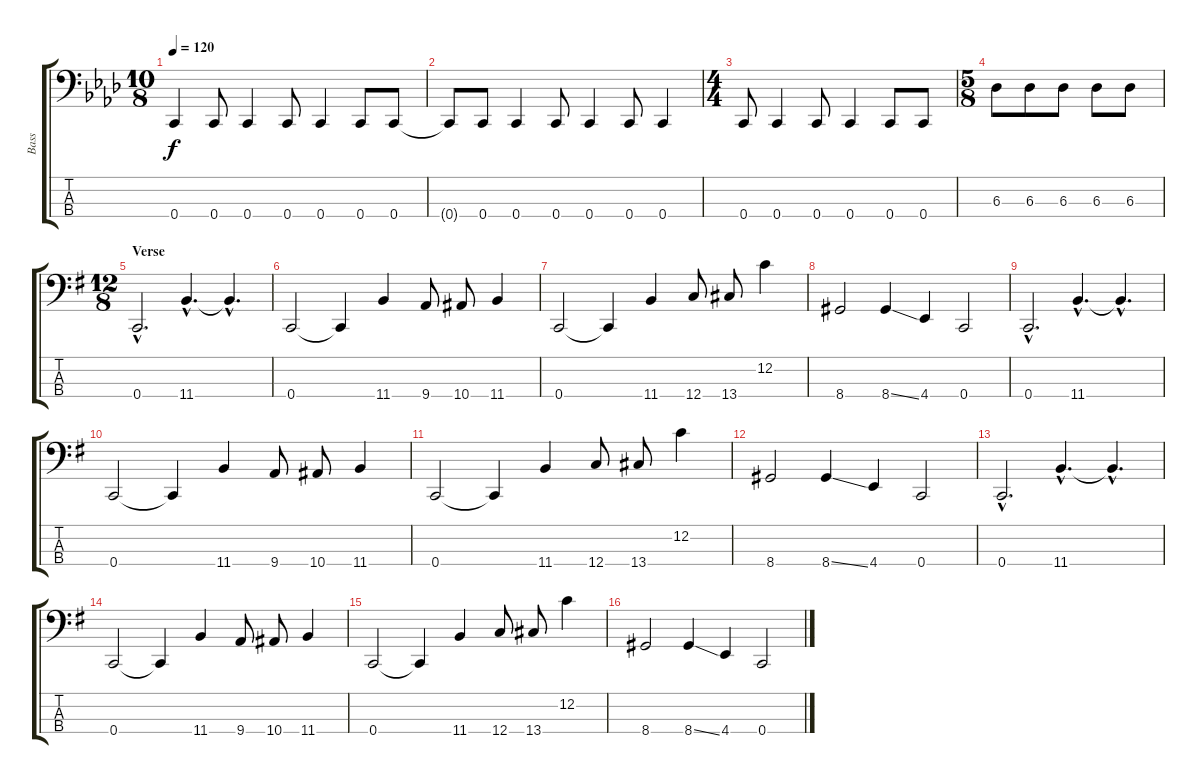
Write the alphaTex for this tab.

\track ("Bass" "Bass") {instrument electricbasspick}
\staff {score tabs}
\tuning (F2 C2 G1 C1) {hide}
\ts (10 8)
\tempo 120
\clef f4
\ks ab
0.4.4{dy f} 0.4.8 0.4.4 0.4.8 0.4.4 0.4.8 0.4.8 |
0.4{t}.8 0.4.8 0.4.4 0.4.8 0.4.4 0.4.8 0.4.4 |
\ts (4 4)
0.4.8 0.4.4 0.4.8 0.4.4 0.4.8 0.4.8 |
\ts (5 8)
6.3.8 6.3.8 6.3.8 6.3.8 6.3.8 |
\ts (12 8)
\section ("" "Verse")
\ks g
0.4{hac}.2{d} 11.4{hac}.4{d} 11.4{hac t}.4{d} |
0.4.2 0.4{t}.4 11.4.4 9.4.8 10.4.8 11.4.4 |
0.4.2 0.4{t}.4 11.4.4 12.4.8 13.4.8 12.2.4 |
8.4.2 8.4{ss}.4 4.4.4 0.4.2 |
0.4{hac}.2{d} 11.4{hac}.4{d} 11.4{hac t}.4{d} |
0.4.2 0.4{t}.4 11.4.4 9.4.8 10.4.8 11.4.4 |
0.4.2 0.4{t}.4 11.4.4 12.4.8 13.4.8 12.2.4 |
8.4.2 8.4{ss}.4 4.4.4 0.4.2 |
0.4{hac}.2{d} 11.4{hac}.4{d} 11.4{hac t}.4{d} |
0.4.2 0.4{t}.4 11.4.4 9.4.8 10.4.8 11.4.4 |
0.4.2 0.4{t}.4 11.4.4 12.4.8 13.4.8 12.2.4 |
8.4.2 8.4{ss}.4 4.4.4 0.4.2
